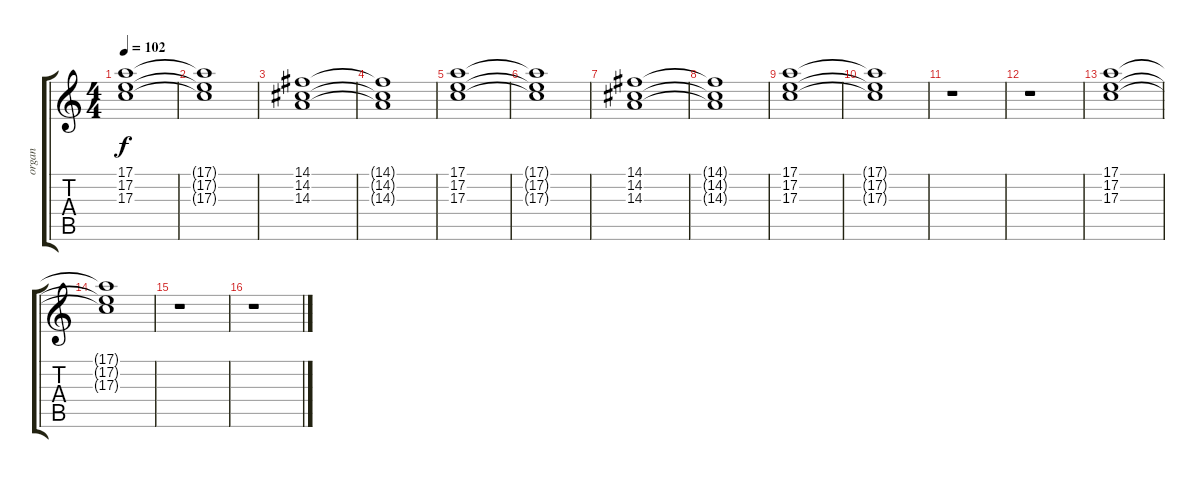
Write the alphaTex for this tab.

\track ("organ" "organ") {instrument churchorgan}
\staff {score tabs}
\tuning (E4 B3 G3 D3 A2 E2) {hide}
\ts (4 4)
\tempo 102
\clef g2
\ks c
(17.1 17.2 17.3).1{dy f} |
(17.1{t} 17.2{t} 17.3{t}).1 |
(14.1 14.2 14.3).1 |
(14.1{t} 14.2{t} 14.3{t}).1 |
(17.1 17.2 17.3).1 |
(17.1{t} 17.2{t} 17.3{t}).1 |
(14.1 14.2 14.3).1 |
(14.1{t} 14.2{t} 14.3{t}).1 |
(17.1 17.2 17.3).1 |
(17.1{t} 17.2{t} 17.3{t}).1 |
r.1 |
r.1 |
(17.1 17.2 17.3).1 |
(17.1{t} 17.2{t} 17.3{t}).1 |
r.1 |
r.1
